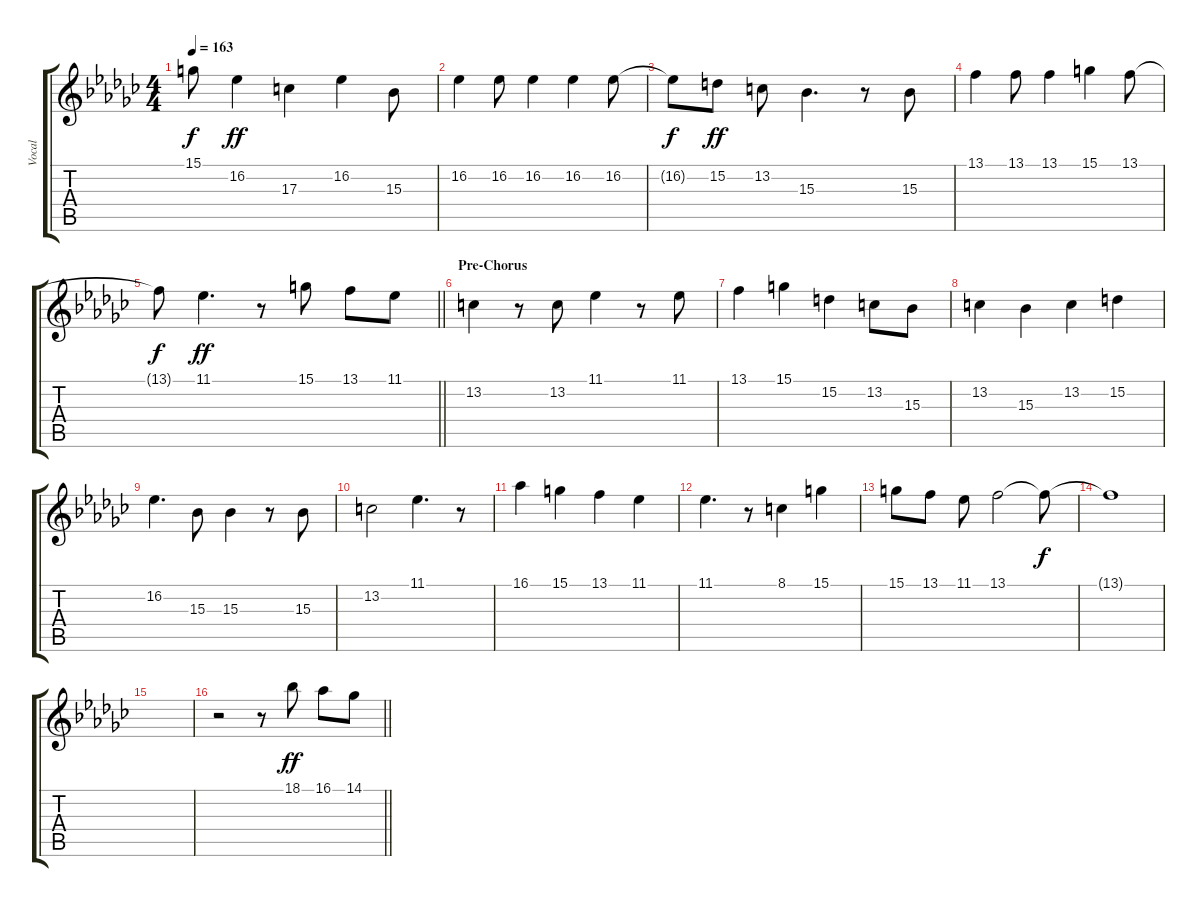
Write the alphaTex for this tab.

\track ("Vocal" "Vocal") {instrument baritonesax}
\staff {score tabs}
\tuning (E4 B3 G3 D3 A2 E2) {hide}
\ts (4 4)
\tempo 163
\clef g2
\ks gb
15.1{t}.8{dy f} 16.2.4{dy ff} 17.3.4 16.2.4 15.3.8 |
16.2.4 16.2.8 16.2.4 16.2.4 16.2.8 |
16.2{t}.8{dy f} 15.2.8{dy ff} 13.2.8 15.3.4{d} r.8 15.3.8 |
13.1.4 13.1.8 13.1.4 15.1.4 13.1.8 |
\barLineRight lightlight
13.1{t}.8{dy f} 11.1.4{d dy ff} r.8 15.1.8 13.1.8 11.1.8 |
\section ("" "Pre-Chorus")
13.2.4 r.8 13.2.8 11.1.4 r.8 11.1.8 |
13.1.4 15.1.4 15.2.4 13.2.8 15.3.8 |
13.2.4 15.3.4 13.2.4 15.2.4 |
16.2.4{d} 15.3.8 15.3.4 r.8 15.3.8 |
13.2.2 11.1.4{d} r.8 |
16.1.4 15.1.4 13.1.4 11.1.4 |
11.1.4{d} r.8 8.1.4 15.1.4 |
15.1.8 13.1.8 11.1.8 13.1.2 13.1{t}.8{dy f} |
13.1{t}.1 |
|
\barLineRight lightlight
r.2 r.8 18.1.8{dy ff} 16.1.8 14.1.8
